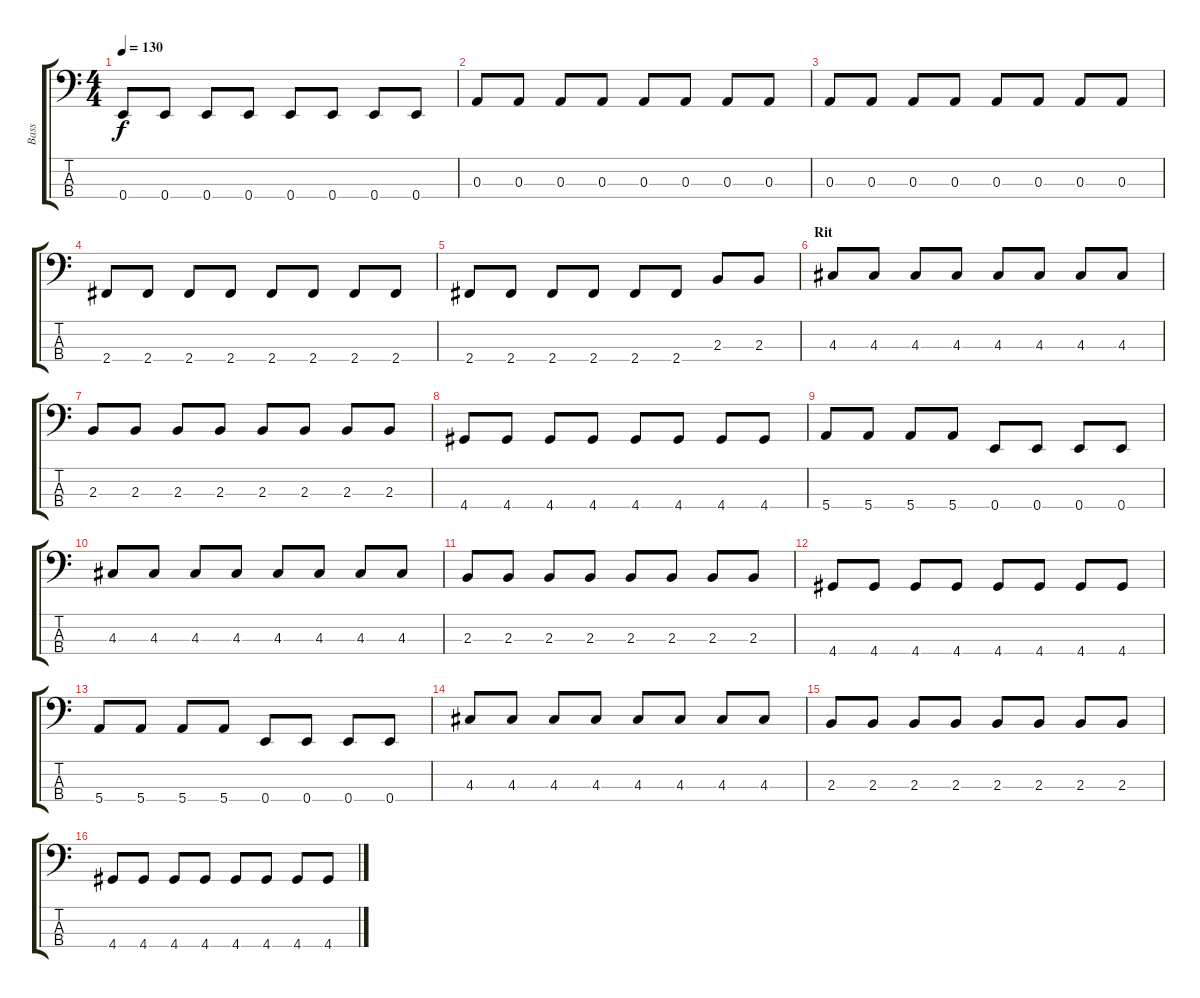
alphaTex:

\track ("Bass" "Bass") {instrument electricbasspick}
\staff {score tabs}
\tuning (G2 D2 A1 E1) {hide}
\ts (4 4)
\tempo 130
\clef f4
\ks c
0.4.8{dy f} 0.4.8 0.4.8 0.4.8 0.4.8 0.4.8 0.4.8 0.4.8 |
0.3.8 0.3.8 0.3.8 0.3.8 0.3.8 0.3.8 0.3.8 0.3.8 |
0.3.8 0.3.8 0.3.8 0.3.8 0.3.8 0.3.8 0.3.8 0.3.8 |
2.4.8 2.4.8 2.4.8 2.4.8 2.4.8 2.4.8 2.4.8 2.4.8 |
2.4.8 2.4.8 2.4.8 2.4.8 2.4.8 2.4.8 2.3.8 2.3.8 |
\section ("" "Rit")
4.3.8 4.3.8 4.3.8 4.3.8 4.3.8 4.3.8 4.3.8 4.3.8 |
2.3.8 2.3.8 2.3.8 2.3.8 2.3.8 2.3.8 2.3.8 2.3.8 |
4.4.8 4.4.8 4.4.8 4.4.8 4.4.8 4.4.8 4.4.8 4.4.8 |
5.4.8 5.4.8 5.4.8 5.4.8 0.4.8 0.4.8 0.4.8 0.4.8 |
4.3.8 4.3.8 4.3.8 4.3.8 4.3.8 4.3.8 4.3.8 4.3.8 |
2.3.8 2.3.8 2.3.8 2.3.8 2.3.8 2.3.8 2.3.8 2.3.8 |
4.4.8 4.4.8 4.4.8 4.4.8 4.4.8 4.4.8 4.4.8 4.4.8 |
5.4.8 5.4.8 5.4.8 5.4.8 0.4.8 0.4.8 0.4.8 0.4.8 |
4.3.8 4.3.8 4.3.8 4.3.8 4.3.8 4.3.8 4.3.8 4.3.8 |
2.3.8 2.3.8 2.3.8 2.3.8 2.3.8 2.3.8 2.3.8 2.3.8 |
4.4.8 4.4.8 4.4.8 4.4.8 4.4.8 4.4.8 4.4.8 4.4.8
